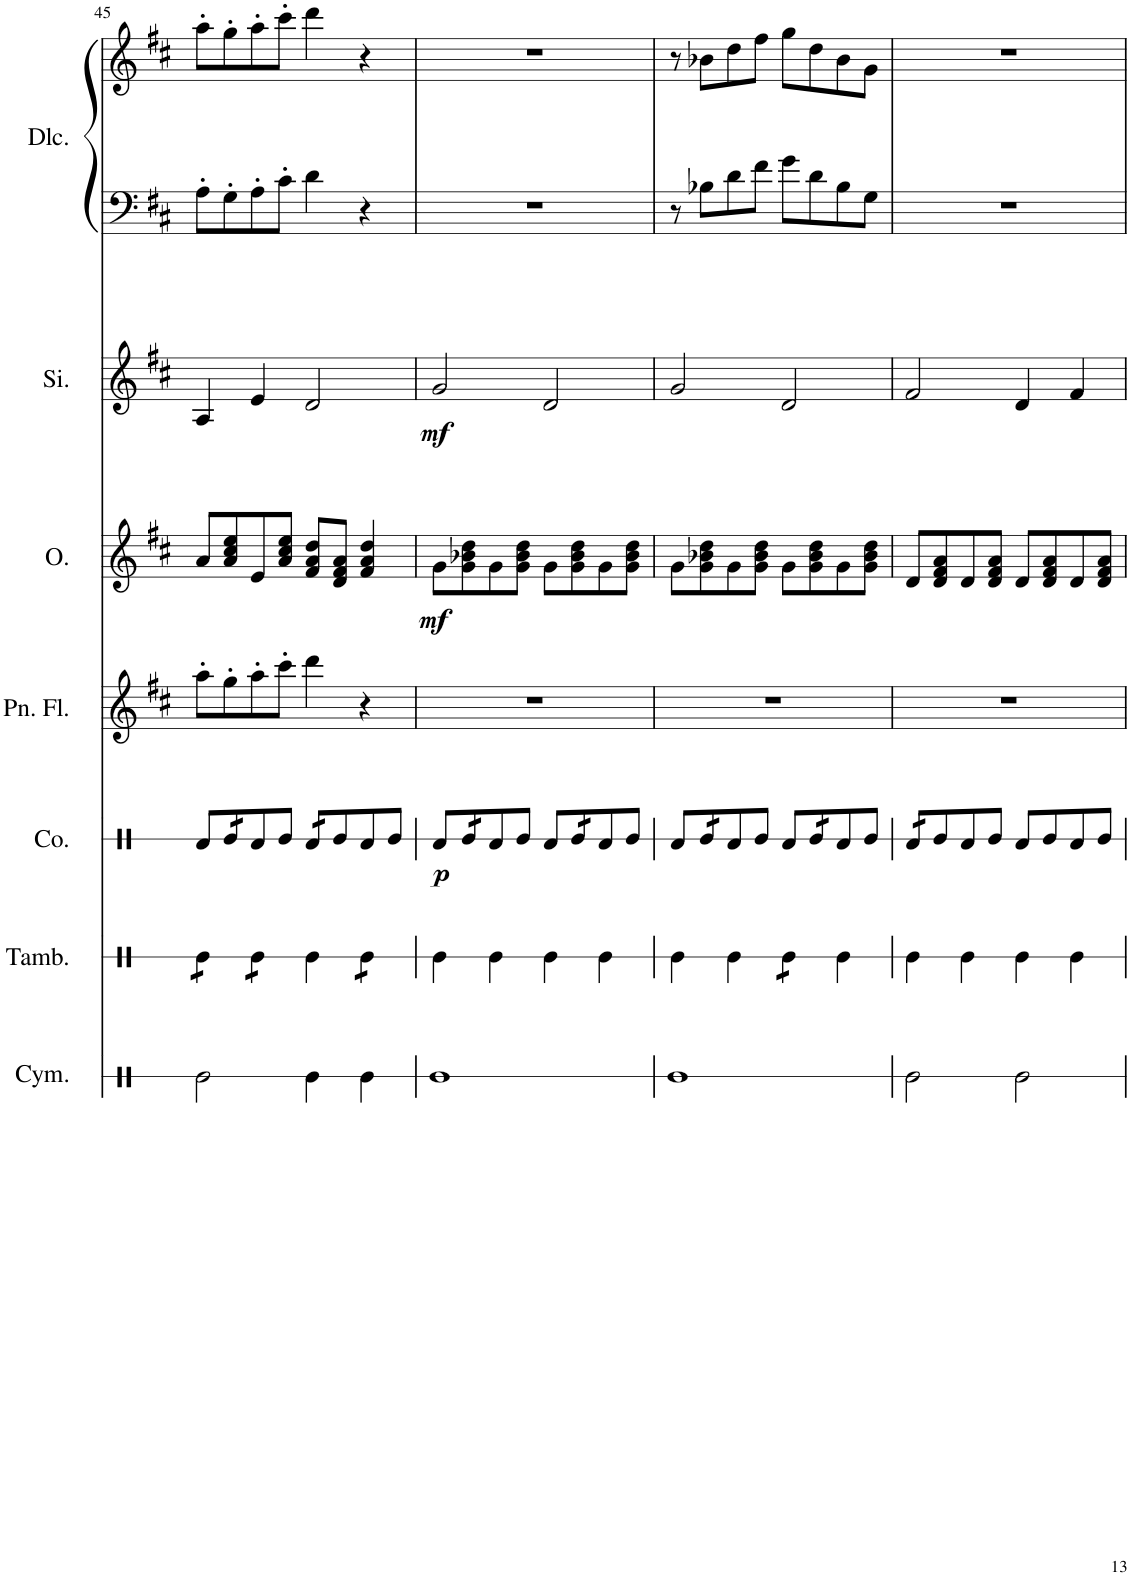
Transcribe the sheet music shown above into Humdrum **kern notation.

**kern	**kern	**kern	**dynam	**kern	**kern	**dynam	**kern	**dynam	**kern	**kern
*part7	*part6	*part5	*part5	*part4	*part3	*part3	*part2	*part2	*part1	*part1
*staff8	*staff7	*staff6	*staff6	*staff5	*staff4	*staff4	*staff3	*staff3	*staff2	*staff1
*I"Cymbals	*I"Tambourine	*I"Congas	*	*I"Pan Flute	*I"Oud	*	*I"Sitar	*	*I"Dulcimer	*
*I'Cym.	*I'Tamb.	*I'Co.	*	*I'Pn. Fl.	*I'O.	*	*I'Si.	*	*I'Dlc.	*
!!LO:PB:g=z
*clefX	*clefX	*clefX	*	*clefG2	*clefG2	*	*clefG2	*	*clefF4	*clefG2
*	*	*	*	*	*Trd7c12	*	*	*	*	*
*k[]	*k[]	*k[]	*	*k[f#c#]	*k[f#c#]	*	*k[f#c#]	*	*k[f#c#]	*k[f#c#]
*M4/4	*M4/4	*M4/4	*	*M4/4	*M4/4	*	*M4/4	*	*M4/4	*M4/4
=45	=45	=45	=45	=45	=45	=45	=45	=45	=45	=45
*	*tremolo	*	*	*	*	*	*	*	*	*
2Re\	8Re\L	8Rd/L	.	8aa'\L	8a/L	.	4A/	.	8A'\L	8aa'\L
*	*	*tremolo	*	*	*	*	*	*	*	*
.	8Re\J	16Re/	.	8gg'\	8a/ 8cc#/ 8ee/	.	.	.	8G'\	8gg'\
.	.	16Re/	.	.	.	.	.	.	.	.
*	*	*Xtremolo	*	*	*	*	*	*	*	*
.	8Re\L	8Rd/	.	8aa'\	8e/	.	4e/	.	8A'\	8aa'\
.	8Re\J	8Re/J	.	8ccc#'\J	8a/ 8cc#/ 8ee/J	.	.	.	8c#'\J	8ccc#'\J
*	*Xtremolo	*	*	*	*	*	*	*	*	*
*	*	*tremolo	*	*	*	*	*	*	*	*
4Re\	4Re\	16Rd/LL	.	4ddd\	8f#/ 8a/ 8dd/L	.	2d/	.	4d\	4ddd\
.	.	16Rd/	.	.	.	.	.	.	.	.
*	*	*Xtremolo	*	*	*	*	*	*	*	*
.	.	8Re/	.	.	8d/ 8f#/ 8a/J	.	.	.	.	.
*	*tremolo	*	*	*	*	*	*	*	*	*
4Re\	8Re\L	8Rd/	.	4r	4f#/ 4a/ 4dd/	.	.	.	4r	4r
.	8Re\J	8Re/J	.	.	.	.	.	.	.	.
*	*Xtremolo	*	*	*	*	*	*	*	*	*
=46	=46	=46	=46	=46	=46	=46	=46	=46	=46	=46
!	!	!	!LO:DY:b	!	!	!LO:DY:b	!	!LO:DY:b	!	!
1Re	4Re\	8Rd/L	p	1r	8g\L	mf	2g/	mf	1r	1r
*	*	*tremolo	*	*	*	*	*	*	*	*
.	.	16Re/	.	.	8g\ 8b-X\ 8dd\	.	.	.	.	.
.	.	16Re/	.	.	.	.	.	.	.	.
*	*	*Xtremolo	*	*	*	*	*	*	*	*
.	4Re\	8Rd/	.	.	8g\	.	.	.	.	.
.	.	8Re/J	.	.	8g\ 8b-\ 8dd\J	.	.	.	.	.
.	4Re\	8Rd/L	.	.	8g\L	.	2d/	.	.	.
*	*	*tremolo	*	*	*	*	*	*	*	*
.	.	16Re/	.	.	8g\ 8b-\ 8dd\	.	.	.	.	.
.	.	16Re/	.	.	.	.	.	.	.	.
*	*	*Xtremolo	*	*	*	*	*	*	*	*
.	4Re\	8Rd/	.	.	8g\	.	.	.	.	.
.	.	8Re/J	.	.	8g\ 8b-\ 8dd\J	.	.	.	.	.
=47	=47	=47	=47	=47	=47	=47	=47	=47	=47	=47
1Re	4Re\	8Rd/L	.	1r	8g\L	.	2g/	.	8r	8r
*	*	*tremolo	*	*	*	*	*	*	*	*
.	.	16Re/	.	.	8g\ 8b-X\ 8dd\	.	.	.	8B-X\L	8b-X\L
.	.	16Re/	.	.	.	.	.	.	.	.
*	*	*Xtremolo	*	*	*	*	*	*	*	*
.	4Re\	8Rd/	.	.	8g\	.	.	.	8d\	8dd\
.	.	8Re/J	.	.	8g\ 8b-\ 8dd\J	.	.	.	8f#\J	8ff#\J
*	*tremolo	*	*	*	*	*	*	*	*	*
.	8Re\L	8Rd/L	.	.	8g\L	.	2d/	.	8g\L	8gg\L
*	*	*tremolo	*	*	*	*	*	*	*	*
.	8Re\J	16Re/	.	.	8g\ 8b-\ 8dd\	.	.	.	8d\	8dd\
*	*Xtremolo	*	*	*	*	*	*	*	*	*
.	.	16Re/	.	.	.	.	.	.	.	.
*	*	*Xtremolo	*	*	*	*	*	*	*	*
.	4Re\	8Rd/	.	.	8g\	.	.	.	8B-\	8b-\
.	.	8Re/J	.	.	8g\ 8b-\ 8dd\J	.	.	.	8G\J	8g\J
=48	=48	=48	=48	=48	=48	=48	=48	=48	=48	=48
*	*	*tremolo	*	*	*	*	*	*	*	*
2Re\	4Re\	16Rd/LL	.	1r	8d/L	.	2f#/	.	1r	1r
.	.	16Rd/	.	.	.	.	.	.	.	.
*	*	*Xtremolo	*	*	*	*	*	*	*	*
.	.	8Re/	.	.	8d/ 8f#/ 8a/	.	.	.	.	.
.	4Re\	8Rd/	.	.	8d/	.	.	.	.	.
.	.	8Re/J	.	.	8d/ 8f#/ 8a/J	.	.	.	.	.
2Re\	4Re\	8Rd/L	.	.	8d/L	.	4d/	.	.	.
.	.	8Re/	.	.	8d/ 8f#/ 8a/	.	.	.	.	.
.	4Re\	8Rd/	.	.	8d/	.	4f#/	.	.	.
.	.	8Re/J	.	.	8d/ 8f#/ 8a/J	.	.	.	.	.
=	=	=	=	=	=	=	=	=	=	=
*-	*-	*-	*-	*-	*-	*-	*-	*-	*-	*-
